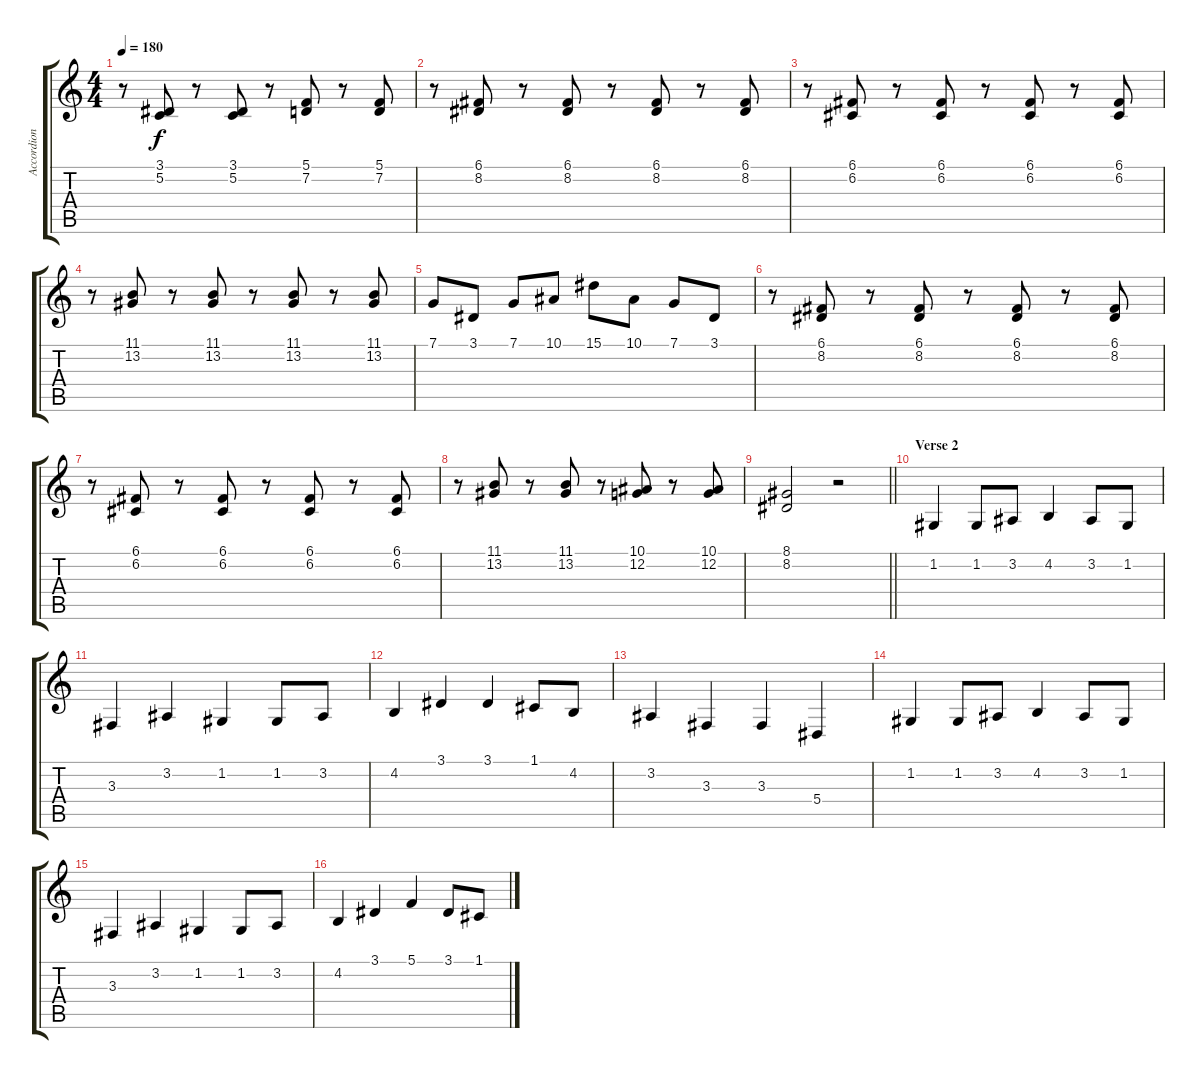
\track ("Accordion" "Accordion") {instrument accordion}
\staff {score tabs}
\tuning (C4 G3 Eb3 Bb2 F2 C2) {hide}
\ts (4 4)
\tempo 180
\clef g2
\ks c
r.8{dy f} (3.1 5.2).8 r.8 (3.1 5.2).8 r.8 (5.1 7.2).8 r.8 (5.1 7.2).8 |
r.8 (6.1 8.2).8 r.8 (6.1 8.2).8 r.8 (6.1 8.2).8 r.8 (6.1 8.2).8 |
r.8 (6.1 6.2).8 r.8 (6.1 6.2).8 r.8 (6.1 6.2).8 r.8 (6.1 6.2).8 |
r.8 (11.1 13.2).8 r.8 (11.1 13.2).8 r.8 (11.1 13.2).8 r.8 (11.1 13.2).8 |
7.1.8 3.1.8 7.1.8 10.1.8 15.1.8 10.1.8 7.1.8 3.1.8 |
r.8 (6.1 8.2).8 r.8 (6.1 8.2).8 r.8 (6.1 8.2).8 r.8 (6.1 8.2).8 |
r.8 (6.1 6.2).8 r.8 (6.1 6.2).8 r.8 (6.1 6.2).8 r.8 (6.1 6.2).8 |
r.8 (11.1 13.2).8 r.8 (11.1 13.2).8 r.8 (10.1 12.2).8 r.8 (10.1 12.2).8 |
\barLineRight lightlight
(8.1 8.2).2 r.2 |
\section ("" "Verse 2")
1.2.4 1.2.8 3.2.8 4.2.4 3.2.8 1.2.8 |
3.3.4 3.2.4 1.2.4 1.2.8 3.2.8 |
4.2.4 3.1.4 3.1.4 1.1.8 4.2.8 |
3.2.4 3.3.4 3.3.4 5.4.4 |
1.2.4 1.2.8 3.2.8 4.2.4 3.2.8 1.2.8 |
3.3.4 3.2.4 1.2.4 1.2.8 3.2.8 |
4.2.4 3.1.4 5.1.4 3.1.8 1.1.8
